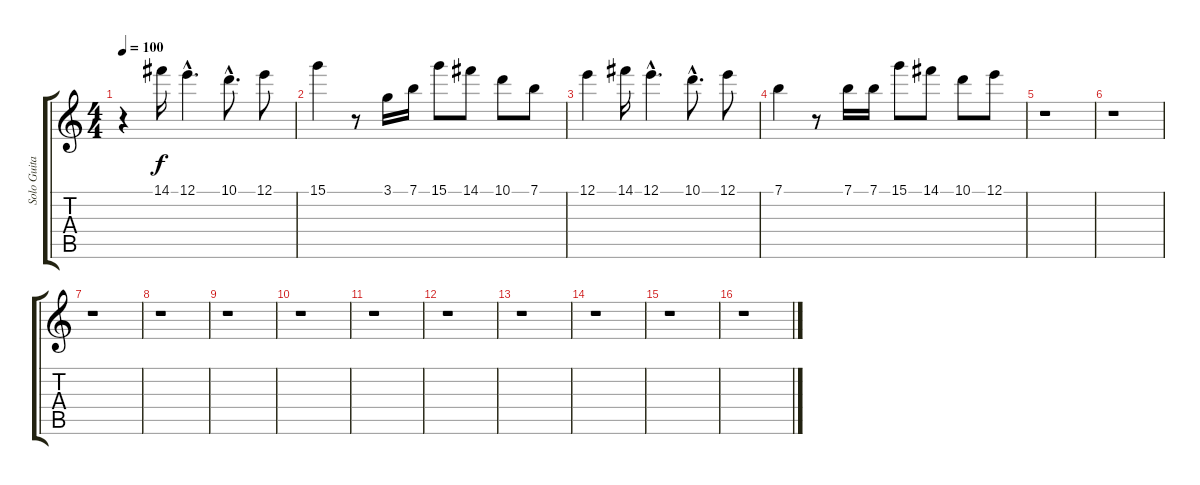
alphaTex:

\track ("Solo Guitar" "Solo Guita") {instrument overdrivenguitar}
\staff {score tabs}
\tuning (E4 B3 G3 D3 A2 E2) {hide}
\ts (4 4)
\tempo 100
\clef g2
\ks c
r.4{dy f} 14.1.16 12.1{hac}.4{d} 10.1{hac}.8{d} 12.1.8 |
15.1.4 r.8 3.1.16 7.1.16 15.1.8 14.1.8 10.1.8 7.1.8 |
12.1.4 14.1.16 12.1{hac}.4{d} 10.1{hac}.8{d} 12.1.8 |
7.1.4 r.8 7.1.16 7.1.16 15.1.8 14.1.8 10.1.8 12.1.8 |
r.1 |
r.1 |
r.1 |
r.1 |
r.1 |
r.1 |
r.1 |
r.1 |
r.1 |
r.1 |
r.1 |
r.1
